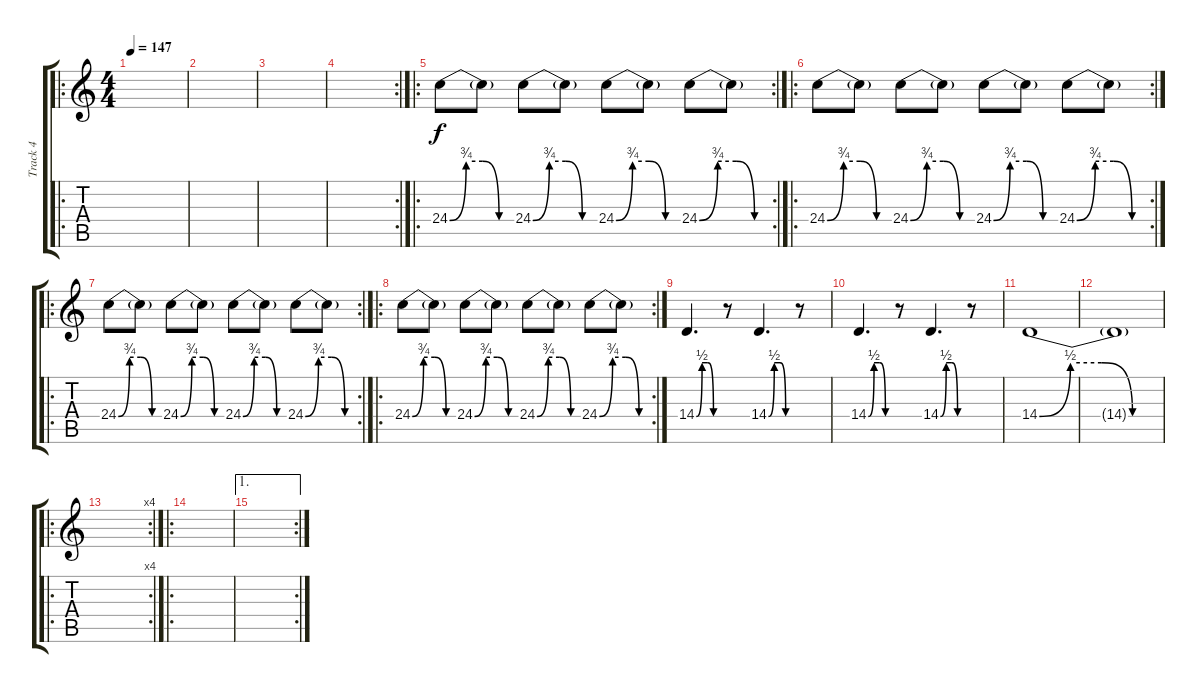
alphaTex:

\track ("Track 4" "Track 4") {instrument lead3calliope}
\staff {score tabs}
\tuning (D4 A3 F3 C3 G2 C2) {hide}
\ro
\ts (4 4)
\tempo 147
\clef g2
\ks c
|
|
|
\rc 2
|
\ro
\rc 2
24.4{be (custom 0 0 15 3 30 3 45 0 60 0)}.8 24.4{t}.8 24.4{be (custom 0 0 15 3 30 3 45 0 60 0)}.8 24.4{t}.8 24.4{be (custom 0 0 15 3 30 3 45 0 60 0)}.8 24.4{t}.8 24.4{be (custom 0 0 15 3 30 3 45 0 60 0)}.8 24.4{t}.8 |
\ro
\rc 2
24.4{be (custom 0 0 15 3 30 3 45 0 60 0)}.8 24.4{t}.8 24.4{be (custom 0 0 15 3 30 3 45 0 60 0)}.8 24.4{t}.8 24.4{be (custom 0 0 15 3 30 3 45 0 60 0)}.8 24.4{t}.8 24.4{be (custom 0 0 15 3 30 3 45 0 60 0)}.8 24.4{t}.8 |
\ro
\rc 2
24.4{be (custom 0 0 15 3 30 3 45 0 60 0)}.8 24.4{t}.8 24.4{be (custom 0 0 15 3 30 3 45 0 60 0)}.8 24.4{t}.8 24.4{be (custom 0 0 15 3 30 3 45 0 60 0)}.8 24.4{t}.8 24.4{be (custom 0 0 15 3 30 3 45 0 60 0)}.8 24.4{t}.8 |
\ro
\rc 2
24.4{be (custom 0 0 15 3 30 3 45 0 60 0)}.8 24.4{t}.8 24.4{be (custom 0 0 15 3 30 3 45 0 60 0)}.8 24.4{t}.8 24.4{be (custom 0 0 15 3 30 3 45 0 60 0)}.8 24.4{t}.8 24.4{be (custom 0 0 15 3 30 3 45 0 60 0)}.8 24.4{t}.8 |
14.4{be (custom 0 0 15 2 30 2 45 0 60 0)}.4{d} r.8 14.4{be (custom 0 0 15 2 30 2 45 0 60 0)}.4{d} r.8 |
14.4{be (custom 0 0 15 2 30 2 45 0 60 0)}.4{d} r.8 14.4{be (custom 0 0 15 2 30 2 45 0 60 0)}.4{d} r.8 |
14.4{be (custom 0 0 15 2 30 2 45 0 60 0)}.1 |
14.4{t}.1 |
\ro
\rc 4
|
\ro
|
\ae 1
\rc 2
